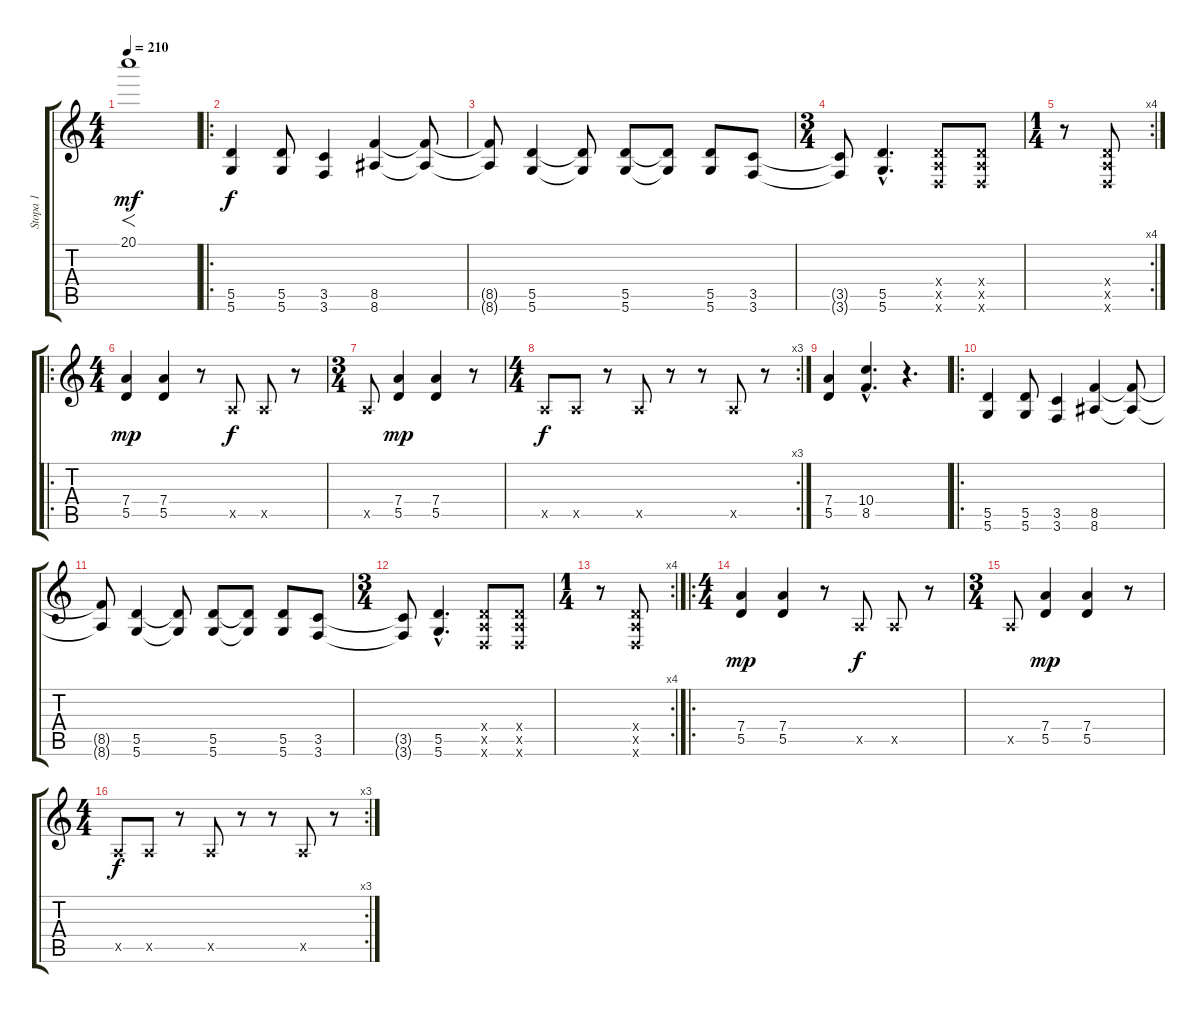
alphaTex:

\track ("Stopa 1" "Stopa 1") {instrument distortionguitar}
\staff {score tabs}
\tuning (E4 B3 G3 D3 A2 D2) {hide}
\ts (4 4)
\tempo 210
\clef g2
\ks c
20.1.1{f dy mf instrument distortionguitar} |
\ro
(5.5 5.6).4{dy f} (5.5 5.6).8 (3.5 3.6).4 (8.5 8.6).4 (8.5{t} 8.6{t}).8 |
(8.5{t} 8.6{t}).8 (5.5 5.6).4 (5.5{t} 5.6{t}).8 (5.5 5.6).8 (5.5{t} 5.6{t}).8 (5.5 5.6).8 (3.5 3.6).8 |
\ts (3 4)
(3.5{t} 3.6{t}).8 (5.5{hac} 5.6{hac}).4{d} (0.4{x} 0.5{x} 0.6{x}).8 (0.4{x} 0.5{x} 0.6{x}).8 |
\rc 4
\ts (1 4)
r.8 (0.4{x} 0.5{x} 0.6{x}).8 |
\ro
\ts (4 4)
(7.4 5.5).4{dy mp} (7.4 5.5).4 r.8 0.5{x}.8{dy f} 0.5{x}.8 r.8 |
\ts (3 4)
0.5{x}.8 (7.4 5.5).4{dy mp} (7.4 5.5).4 r.8 |
\rc 3
\ts (4 4)
0.5{x}.8{dy f} 0.5{x}.8 r.8 0.5{x}.8 r.8 r.8 0.5{x}.8 r.8 |
(7.4 5.5).4 (10.4{hac} 8.5{hac}).4{d} r.4{d} |
\ro
(5.5 5.6).4 (5.5 5.6).8 (3.5 3.6).4 (8.5 8.6).4 (8.5{t} 8.6{t}).8 |
(8.5{t} 8.6{t}).8 (5.5 5.6).4 (5.5{t} 5.6{t}).8 (5.5 5.6).8 (5.5{t} 5.6{t}).8 (5.5 5.6).8 (3.5 3.6).8 |
\ts (3 4)
(3.5{t} 3.6{t}).8 (5.5{hac} 5.6{hac}).4{d} (0.4{x} 0.5{x} 0.6{x}).8 (0.4{x} 0.5{x} 0.6{x}).8 |
\rc 4
\ts (1 4)
r.8 (0.4{x} 0.5{x} 0.6{x}).8 |
\ro
\ts (4 4)
(7.4 5.5).4{dy mp} (7.4 5.5).4 r.8 0.5{x}.8{dy f} 0.5{x}.8 r.8 |
\ts (3 4)
0.5{x}.8 (7.4 5.5).4{dy mp} (7.4 5.5).4 r.8 |
\rc 3
\ts (4 4)
0.5{x}.8{dy f} 0.5{x}.8 r.8 0.5{x}.8 r.8 r.8 0.5{x}.8 r.8
